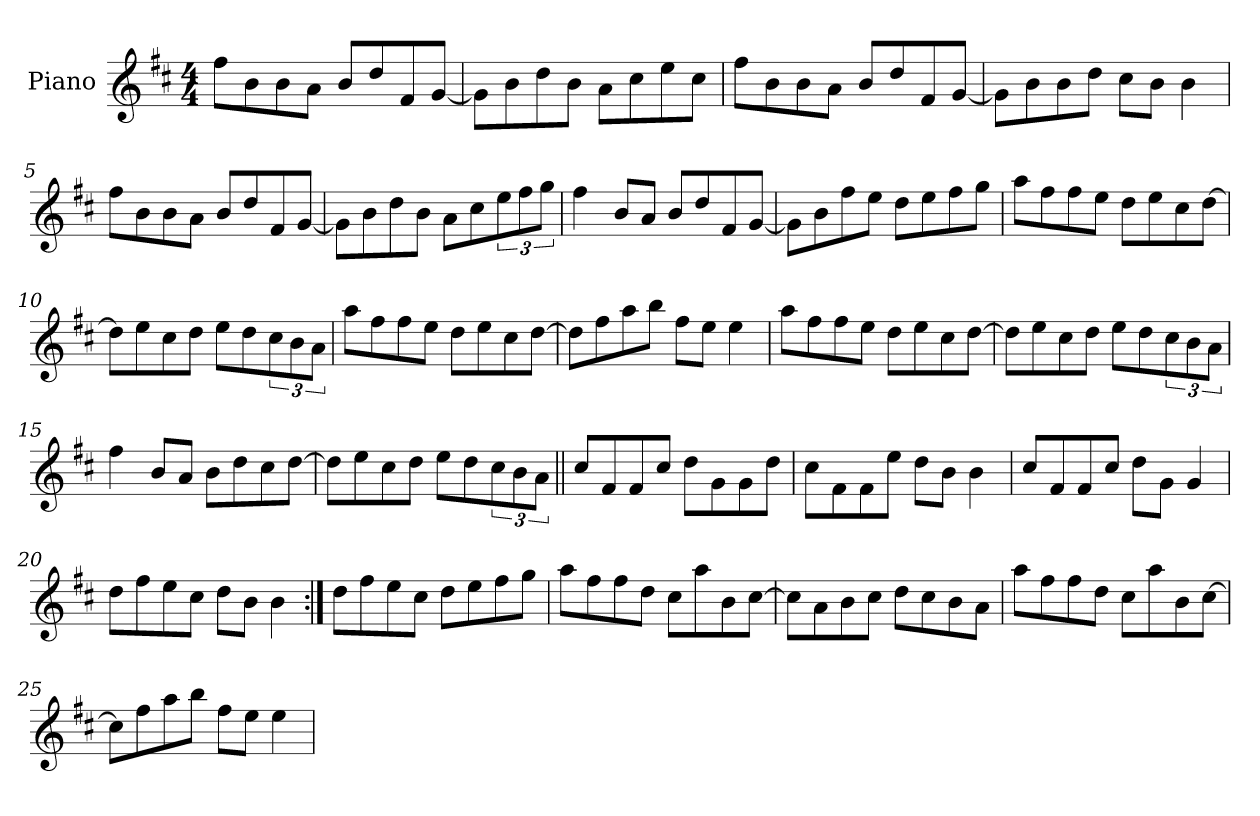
**kern
*part1
*staff1
*I"Piano
*I'Pno
*clefG2
*k[f#c#]
*b:
*M4/4
=1
8ff#\L
8b\
8b\
8a\J
8b/L
8dd/
8f#/
[8g/J
=2
8g\L]
8b\
8dd\
8b\J
8a\L
8cc#\
8ee\
8cc#\J
=3
8ff#\L
8b\
8b\
8a\J
8b/L
8dd/
8f#/
[8g/J
=4
8g\L]
8b\
8b\
8dd\J
8cc#\L
8b\J
4b\
=5
8ff#\L
8b\
8b\
8a\J
8b/L
8dd/
8f#/
[8g/J
=6
8g\L]
8b\
8dd\
8b\J
8a\L
8cc#\
12ee\
12ff#\
12gg\J
=7
4ff#\
8b/L
8a/J
8b/L
8dd/
8f#/
[8g/J
=8
8g\L]
8b\
8ff#\
8ee\J
8dd\L
8ee\
8ff#\
8gg\J
=9
8aa\L
8ff#\
8ff#\
8ee\J
8dd\L
8ee\
8cc#\
[8dd\J
=10
8dd\L]
8ee\
8cc#\
8dd\J
8ee\L
8dd\
12cc#\
12b\
12a\J
=11
8aa\L
8ff#\
8ff#\
8ee\J
8dd\L
8ee\
8cc#\
[8dd\J
=12
8dd\L]
8ff#\
8aa\
8bb\J
8ff#\L
8ee\J
4ee\
=13
8aa\L
8ff#\
8ff#\
8ee\J
8dd\L
8ee\
8cc#\
[8dd\J
=14
8dd\L]
8ee\
8cc#\
8dd\J
8ee\L
8dd\
12cc#\
12b\
12a\J
=15
4ff#\
8b/L
8a/J
8b\L
8dd\
8cc#\
[8dd\J
=16
8dd\L]
8ee\
8cc#\
8dd\J
8ee\L
8dd\
12cc#\
12b\
12a\J
=17||
8cc#/L
8f#/
8f#/
8cc#/J
8dd\L
8g\
8g\
8dd\J
=18
8cc#\L
8f#\
8f#\
8ee\J
8dd\L
8b\J
4b\
=19
8cc#/L
8f#/
8f#/
8cc#/J
8dd\L
8g\J
4g/
=20
8dd\L
8ff#\
8ee\
8cc#\J
8dd\L
8b\J
4b\
=21:|!
8dd\L
8ff#\
8ee\
8cc#\J
8dd\L
8ee\
8ff#\
8gg\J
=22
8aa\L
8ff#\
8ff#\
8dd\J
8cc#\L
8aa\
8b\
[8cc#\J
=23
8cc#\L]
8a\
8b\
8cc#\J
8dd\L
8cc#\
8b\
8a\J
=24
8aa\L
8ff#\
8ff#\
8dd\J
8cc#\L
8aa\
8b\
[8cc#\J
=25
8cc#\L]
8ff#\
8aa\
8bb\J
8ff#\L
8ee\J
4ee\
=
*-
